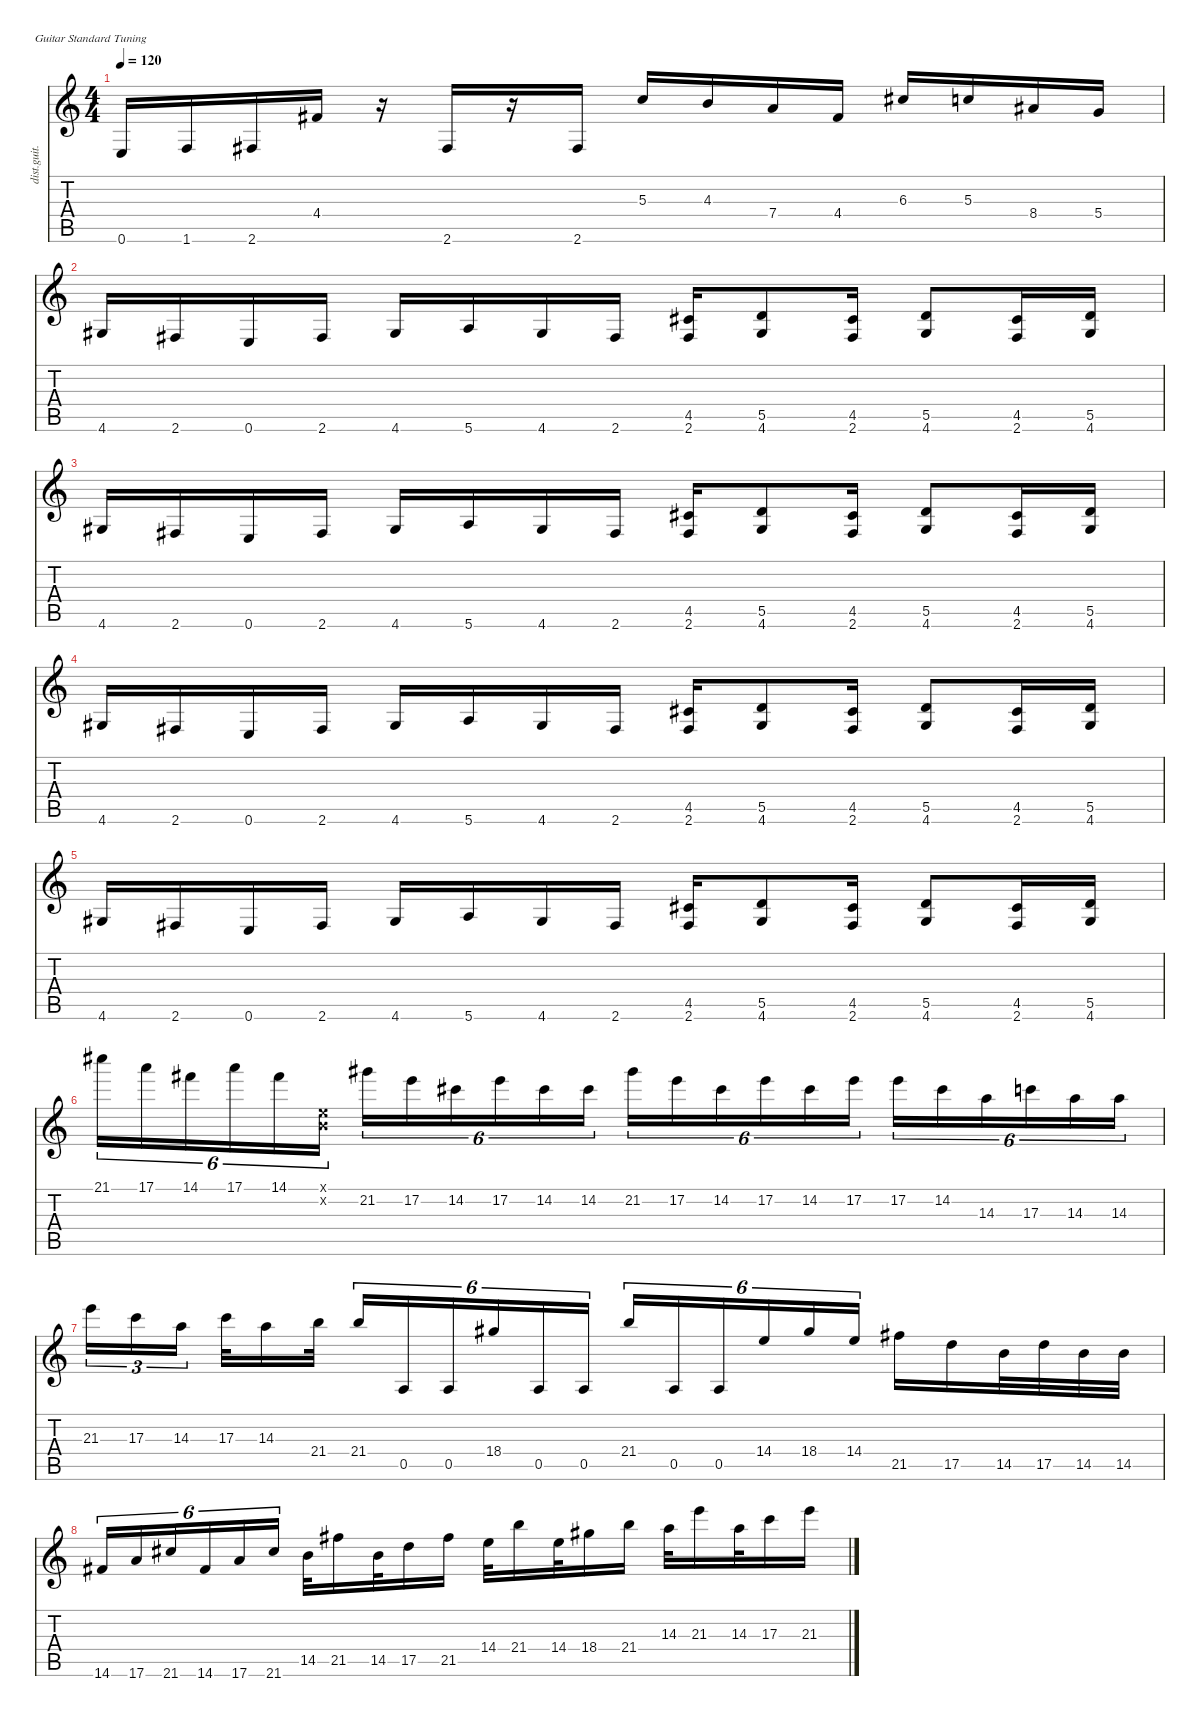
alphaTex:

\defaultSystemsLayout 4
\hideDynamics
\bracketExtendMode nobrackets
\otherSystemsTrackNameOrientation horizontal
\track ("Mustaine" "dist.guit.") {defaultSystemsLayout 8 instrument distortionguitar}
\staff {score tabs}
\tuning (E4 B3 G3 D3 A2 E2)
\ts (4 4)
\tempo 120
\clef g2
\ks c
0.6.16{dy f beam Up} 1.6.16{beam Up} 2.6{acc #}.16{beam Up} 4.4{acc #}.16{beam Up} r.16{beam Up} 2.6{acc #}.16{beam Up} r.16{beam Up} 2.6{acc #}.16{beam Up} 5.3.16{beam Up} 4.3.16{beam Up} 7.4.16{beam Up} 4.4{acc #}.16{beam Up} 6.3{acc #}.16{beam Up} 5.3.16{beam Up} 8.4{acc #}.16{beam Up} 5.4.16{beam Up} |
4.6{acc #}.16{beam Up} 2.6{acc #}.16{beam Up} 0.6.16{beam Up} 2.6{acc #}.16{beam Up} 4.6{acc #}.16{beam Up} 5.6.16{beam Up} 4.6{acc #}.16{beam Up} 2.6{acc #}.16{beam Up} (4.5{acc #} 2.6{acc #}).16{beam Up} (5.5 4.6{acc #}).8{beam Up} (4.5{acc #} 2.6{acc #}).16{beam Up} (5.5 4.6{acc #}).8{beam Up} (4.5{acc #} 2.6{acc #}).16{beam Up} (5.5 4.6{acc #}).16{beam Up} |
4.6{acc #}.16{beam Up} 2.6{acc #}.16{beam Up} 0.6.16{beam Up} 2.6{acc #}.16{beam Up} 4.6{acc #}.16{beam Up} 5.6.16{beam Up} 4.6{acc #}.16{beam Up} 2.6{acc #}.16{beam Up} (4.5{acc #} 2.6{acc #}).16{beam Up} (5.5 4.6{acc #}).8{beam Up} (4.5{acc #} 2.6{acc #}).16{beam Up} (5.5 4.6{acc #}).8{beam Up} (4.5{acc #} 2.6{acc #}).16{beam Up} (5.5 4.6{acc #}).16{beam Up} |
4.6{acc #}.16{beam Up} 2.6{acc #}.16{beam Up} 0.6.16{beam Up} 2.6{acc #}.16{beam Up} 4.6{acc #}.16{beam Up} 5.6.16{beam Up} 4.6{acc #}.16{beam Up} 2.6{acc #}.16{beam Up} (4.5{acc #} 2.6{acc #}).16{beam Up} (5.5 4.6{acc #}).8{beam Up} (4.5{acc #} 2.6{acc #}).16{beam Up} (5.5 4.6{acc #}).8{beam Up} (4.5{acc #} 2.6{acc #}).16{beam Up} (5.5 4.6{acc #}).16{beam Up} |
4.6{acc #}.16{beam Up} 2.6{acc #}.16{beam Up} 0.6.16{beam Up} 2.6{acc #}.16{beam Up} 4.6{acc #}.16{beam Up} 5.6.16{beam Up} 4.6{acc #}.16{beam Up} 2.6{acc #}.16{beam Up} (4.5{acc #} 2.6{acc #}).16{beam Up} (5.5 4.6{acc #}).8{beam Up} (4.5{acc #} 2.6{acc #}).16{beam Up} (5.5 4.6{acc #}).8{beam Up} (4.5{acc #} 2.6{acc #}).16{beam Up} (5.5 4.6{acc #}).16{beam Up} |
21.1{acc #}.16{tu (6 4) beam Down} 17.1.16{tu (6 4) beam Down} 14.1{acc #}.16{tu (6 4) beam Down} 17.1.16{tu (6 4) beam Down} 14.1{acc #}.16{tu (6 4) beam Down} (0.1{x} 0.2{x}).16{tu (6 4) beam Down} 21.2{acc #}.16{tu (6 4) beam Down} 17.2.16{tu (6 4) beam Down} 14.2{acc #}.16{tu (6 4) beam Down} 17.2.16{tu (6 4) beam Down} 14.2{acc #}.16{tu (6 4) beam Down} 14.2{acc #}.16{tu (6 4) beam Down} 21.2{acc #}.16{tu (6 4) beam Down} 17.2.16{tu (6 4) beam Down} 14.2{acc #}.16{tu (6 4) beam Down} 17.2.16{tu (6 4) beam Down} 14.2{acc #}.16{tu (6 4) beam Down} 17.2.16{tu (6 4) beam Down} 17.2.16{tu (6 4) beam Down} 14.2{acc #}.16{tu (6 4) beam Down} 14.3.16{tu (6 4) beam Down} 17.3.16{tu (6 4) beam Down} 14.3.16{tu (6 4) beam Down} 14.3.16{tu (6 4) beam Down} |
21.3.16{tu (3 2) beam Down} 17.3.16{tu (3 2) beam Down} 14.3.16{tu (3 2) beam Down} 17.3.32{beam Down} 14.3.16{beam Down} 21.4.32{beam Down} 21.4.16{tu (6 4) beam Up} 0.5.16{tu (6 4) beam Up} 0.5.16{tu (6 4) beam Up} 18.4{acc #}.16{tu (6 4) beam Up} 0.5.16{tu (6 4) beam Up} 0.5.16{tu (6 4) beam Up} 21.4.16{tu (6 4) beam Up} 0.5.16{tu (6 4) beam Up} 0.5.16{tu (6 4) beam Up} 14.4.16{tu (6 4) beam Up} 18.4{acc #}.16{tu (6 4) beam Up} 14.4.16{tu (6 4) beam Up} 21.5{acc #}.16{beam Down} 17.5.16{beam Down} 14.5.32{beam Down} 17.5.32{beam Down} 14.5.32{beam Down} 14.5.32{beam Down} |
14.6{acc #}.16{tu (6 4) beam Up} 17.6.16{tu (6 4) beam Up} 21.6{acc #}.16{tu (6 4) beam Up} 14.6{acc #}.16{tu (6 4) beam Up} 17.6.16{tu (6 4) beam Up} 21.6{acc #}.16{tu (6 4) beam Up} 14.5.32{beam Down} 21.5{acc #}.16{beam Down} 14.5.32{beam Down} 17.5.16{beam Down} 21.5{acc #}.16{beam Down} 14.4.32{beam Down} 21.4.16{beam Down} 14.4.32{beam Down} 18.4{acc #}.16{beam Down} 21.4.16{beam Down} 14.3.32{beam Down} 21.3.16{beam Down} 14.3.32{beam Down} 17.3.16{beam Down} 21.3.16{beam Down}
